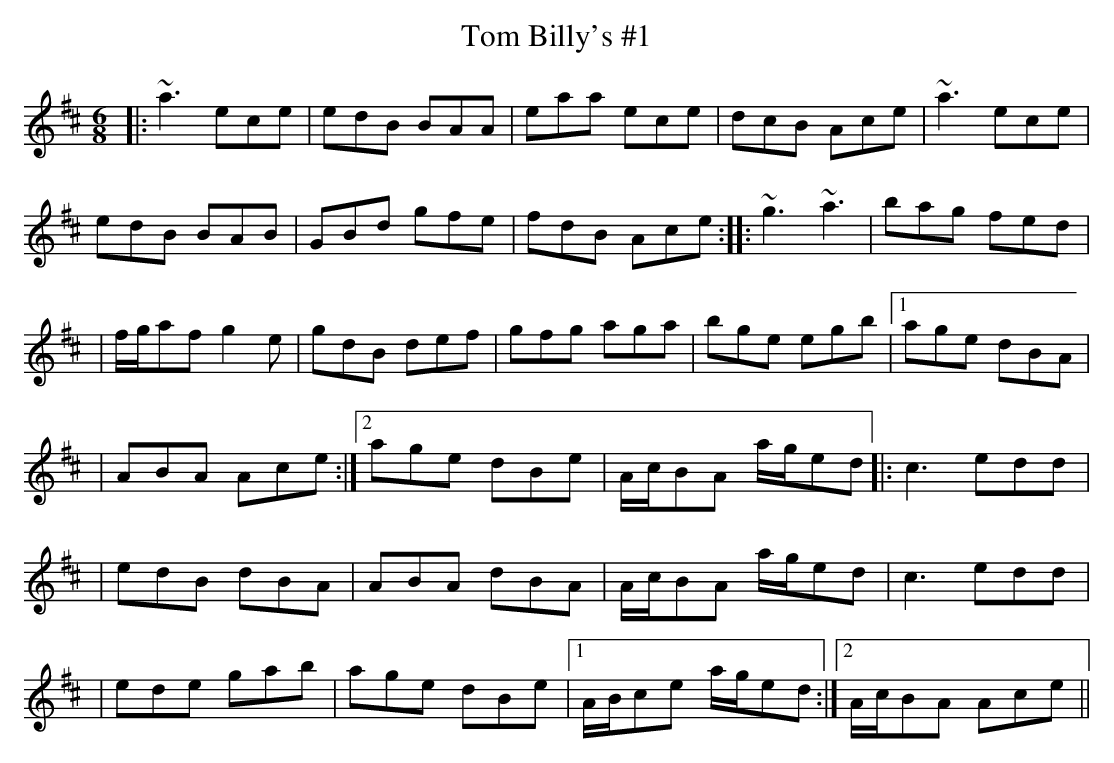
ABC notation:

X:1
T:Tom Billy's #1
M:6/8
L:1/8
K:D maj
|:~a3ece|edB BAA|eaa ece|dcB Ace|~a3 ece|
edB BAB|GBd gfe|fdB Ace:|:~g3~a3|bag fed|
|f/2g/2af g2e|gdB def|gfg aga|bge egb|1age dBA|
|ABA Ace:|2age dBe|A/2c/2BA a/2g/2ed|:c3 edd|
|edB dBA|ABA dBA|A/2c/2BA a/2g/2ed|c3 edd|
|ede gab|age dBe|1A/2B/2ce a/2g/2ed:|2A/2c/2BA Ace||
